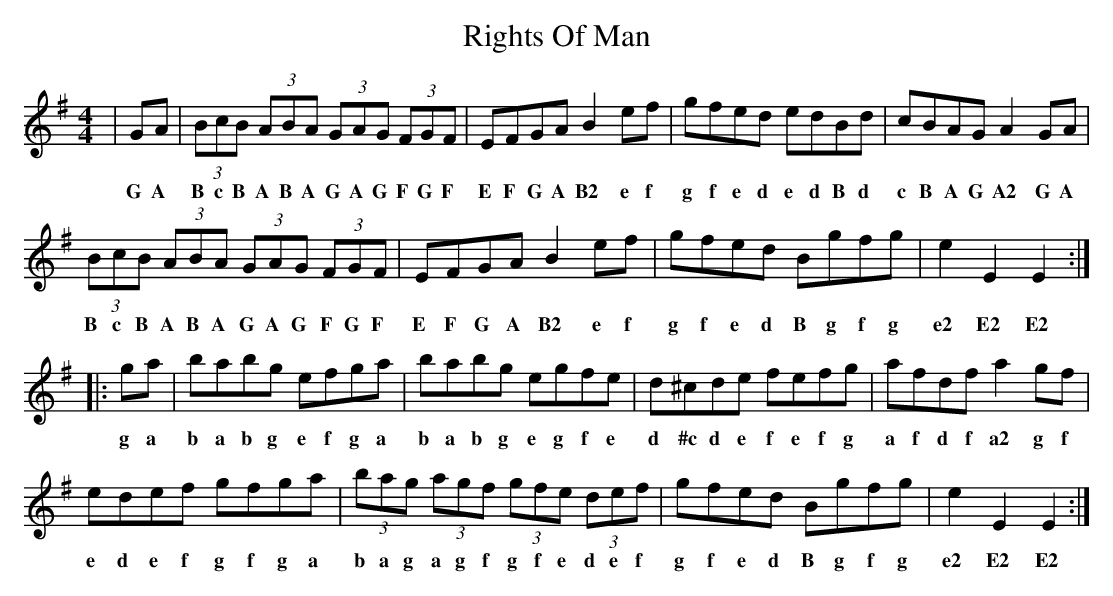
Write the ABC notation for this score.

X:1 - 65
T: Rights Of Man
M: 4/4
L: 1/8
K: Emin
|GA|(3BcB (3ABA (3GAG (3FGF|EFGA B2ef|gfed edBd|cBAG A2GA|
w: G A B c B A B A G A G F G F E F G A B2 e f g f e d e d B d c B A G A2 G A
(3BcB (3ABA (3GAG (3FGF|EFGA B2ef|gfed Bgfg|e2 E2 E2:|
w: B c B A B A G A G F G F E F G A B2 e f g f e d B g f g e2 E2 E2
|:ga|babg efga|babg egfe|d^cde fefg|afdf a2gf|
w: g a b a b g e f g a b a b g e g f e d #c d e f e f g a f d f a2 g f
edef gfga|(3bag (3agf (3gfe (3def|gfed Bgfg|e2E2E2:|
w: e d e f g f g a b a g a g f g f e d e f g f e d B g f g e2 E2 E2
